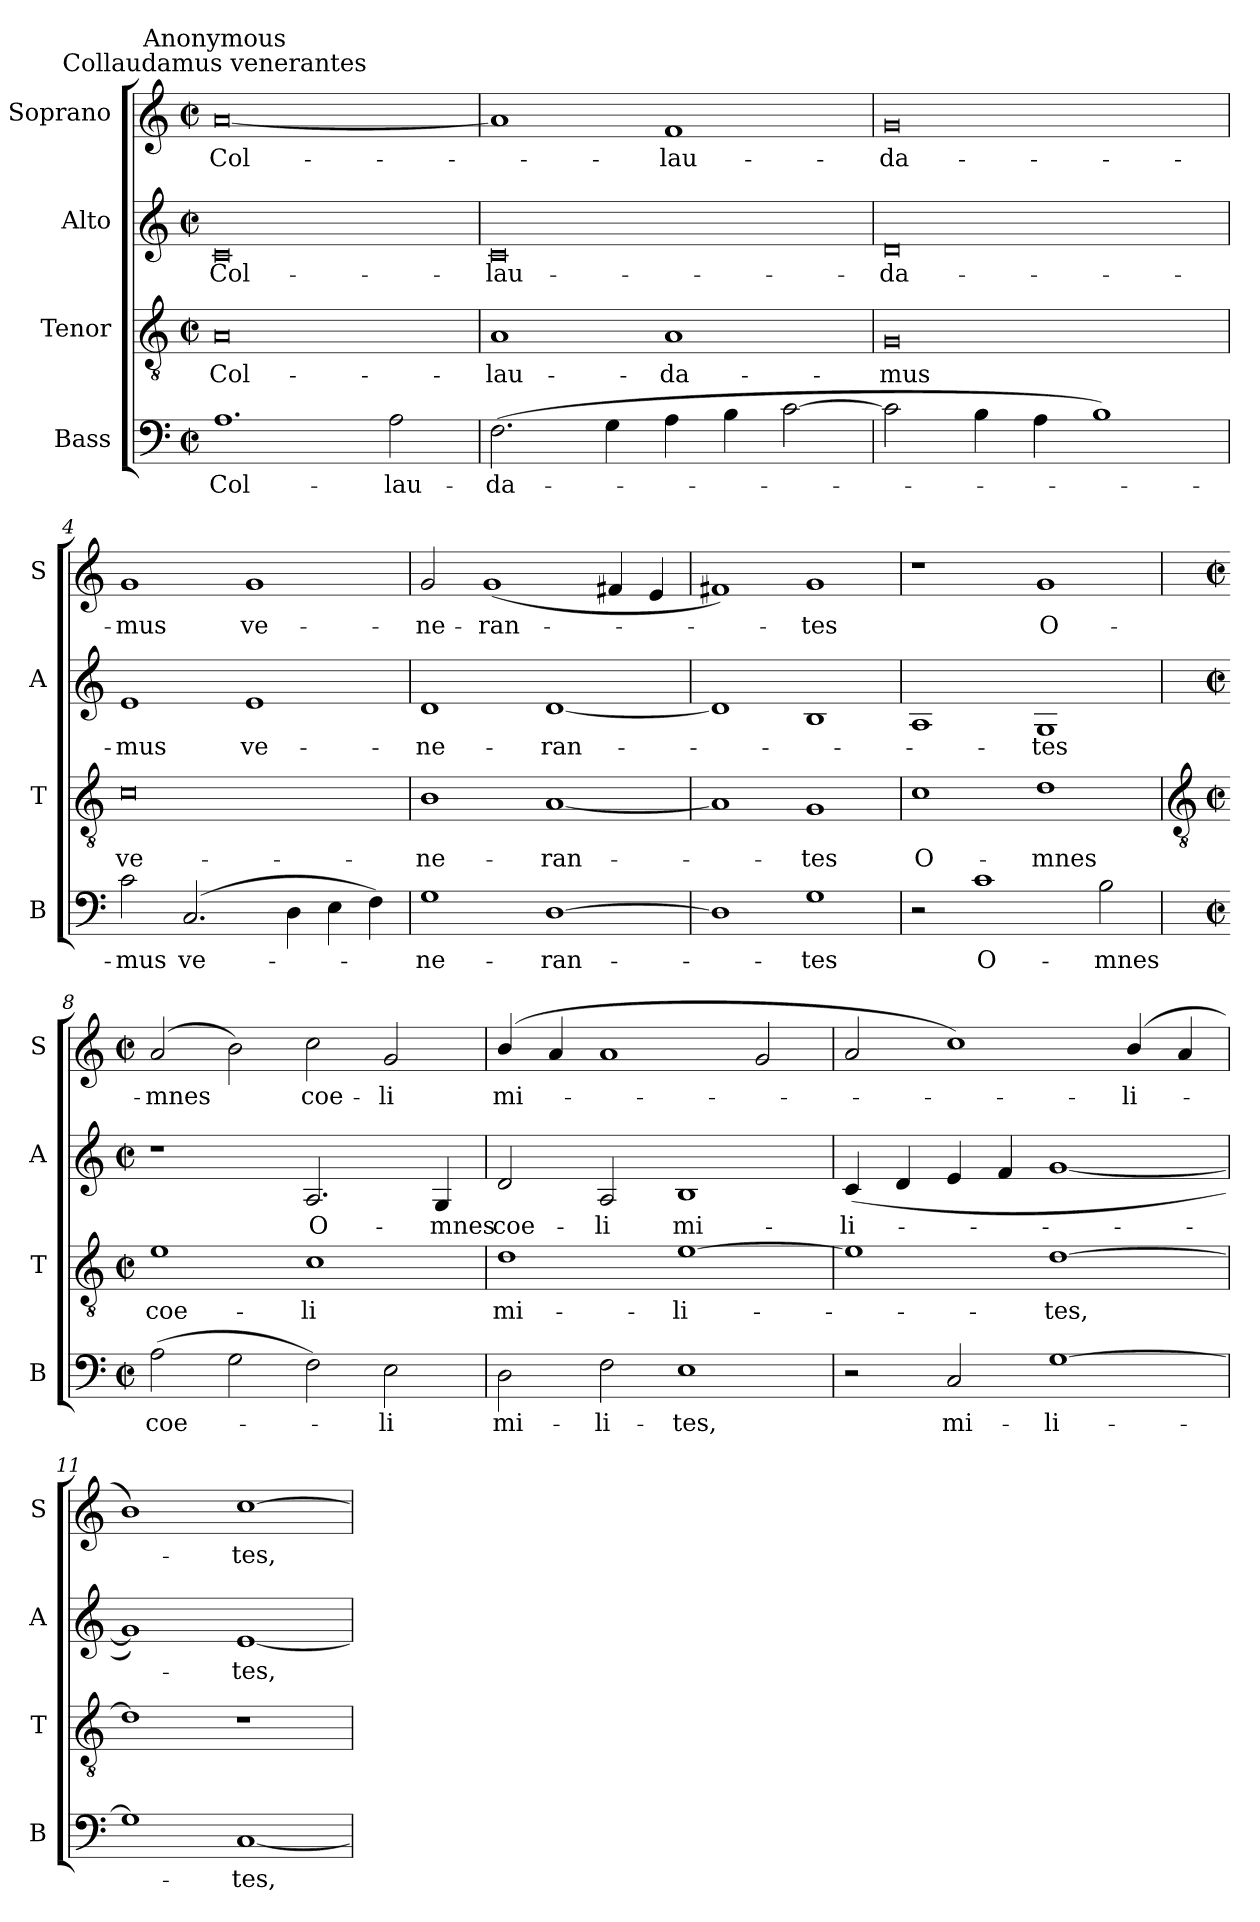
**kern	**text	**kern	**text	**kern	**text	**kern	**text
*part4	*part4	*part3	*part3	*part2	*part2	*part1	*part1
*staff4	*staff4	*staff3	*staff3	*staff2	*staff2	*staff1	*staff1
*I"Bass	*	*I"Tenor	*	*I"Alto	*	*I"Soprano	*
*I'B	*	*I'T	*	*I'A	*	*I'S	*
*clefF4	*	*clefGv2	*	*clefG2	*	*clefG2	*
*k[]	*	*k[]	*	*k[]	*	*k[]	*
*C:	*	*C:	*	*C:	*	*C:	*
*M4/2	*	*M4/2	*	*M4/2	*	*M4/2	*
*met(c|)	*	*met(c|)	*	*met(c|)	*	*met(c|)	*
=1	=1	=1	=1	=1	=1	=1	=1
!	!	!	!	!	!	!LO:TX:a:cj:t=Collaudamus venerantes	!
!	!	!	!	!	!	!LO:TX:a:cj:t=Anonymous	!
!	!LO:LY:b	!	!LO:LY:b	!	!LO:LY:b	!	!LO:LY:b
1.A	Col-	0A	Col-	0c	Col-	[0a	Col-
!	!LO:LY:b	!	!	!	!	!	!
2A	-lau-	.	.	.	.	.	.
=2	=2	=2	=2	=2	=2	=2	=2
!	!LO:LY:b	!	!LO:LY:b	!	!LO:LY:b	!	!
(>2.F	-da-	1A	-lau-	0c	-lau-	1a]	.
4G	.	.	.	.	.	.	.
!	!	!	!LO:LY:b	!	!	!	!LO:LY:b
4A	.	1A	-da-	.	.	1f	lau-
4B	.	.	.	.	.	.	.
[2c	.	.	.	.	.	.	.
=3	=3	=3	=3	=3	=3	=3	=3
!	!	!	!LO:LY:b	!	!LO:LY:b	!	!LO:LY:b
2c]	.	0G	-mus	0d	-da-	0g	-da-
4B	.	.	.	.	.	.	.
4A	.	.	.	.	.	.	.
1B)	.	.	.	.	.	.	.
=4	=4	=4	=4	=4	=4	=4	=4
!	!LO:LY:b	!	!LO:LY:b	!	!LO:LY:b	!	!LO:LY:b
2c	mus	0c	ve-	1e	-mus	1g	-mus
!	!LO:LY:b	!	!	!	!	!	!
(>2.C	ve-	.	.	.	.	.	.
!	!	!	!	!	!LO:LY:b	!	!LO:LY:b
.	.	.	.	1e	ve-	1g	ve-
4D	.	.	.	.	.	.	.
4E	.	.	.	.	.	.	.
4F)	.	.	.	.	.	.	.
=5	=5	=5	=5	=5	=5	=5	=5
!	!LO:LY:b	!	!LO:LY:b	!	!LO:LY:b	!	!LO:LY:b
1G	ne-	1B	-ne-	1d	-ne-	2g	-ne-
!	!	!	!	!	!	!	!LO:LY:b
.	.	.	.	.	.	(<1g	-ran-
!	!LO:LY:b	!	!LO:LY:b	!	!LO:LY:b	!	!
[1D	-ran-	[1A	-ran-	[1d	-ran-	.	.
.	.	.	.	.	.	4f#	.
.	.	.	.	.	.	4e	.
=6	=6	=6	=6	=6	=6	=6	=6
1D]	.	1A]	.	1d]	.	1f#X)	.
!	!LO:LY:b	!	!LO:LY:b	!	!	!	!LO:LY:b
1G	tes	1G	tes	1B	.	1g	tes
=7	=7	=7	=7	=7	=7	=7	=7
!	!	!	!LO:LY:b	!	!	!	!
2r	.	1c	O-	1A	.	1r	.
!	!LO:LY:b	!	!	!	!	!	!
1c	O-	.	.	.	.	.	.
!	!	!	!LO:LY:b	!	!LO:LY:b	!	!LO:LY:b
.	.	1d	-mnes	1G	tes	1g	O-
!	!LO:LY:b	!	!	!	!	!	!
2B	-mnes	.	.	.	.	.	.
!!LO:LB:g=z
=8	=8	=8	=8	=8	=8	=8	=8
*	*	*clefGv2	*	*	*	*	*
*M4/2	*	*M4/2	*	*M4/2	*	*M4/2	*
*met(c|)	*	*met(c|)	*	*met(c|)	*	*met(c|)	*
!	!LO:LY:b	!	!LO:LY:b	!	!	!	!LO:LY:b
(>2A	coe-	1e	coe-	1r	.	(<2a	-mnes
2G	.	.	.	.	.	2b)	.
!	!	!	!LO:LY:b	!	!LO:LY:b	!	!LO:LY:b
2F)	.	1c	-li	2.A	O-	2cc	coe-
!	!LO:LY:b	!	!	!	!	!	!LO:LY:b
2E	li	.	.	.	.	2g	-li
!	!	!	!	!	!LO:LY:b	!	!
.	.	.	.	4G	-mnes	.	.
=9	=9	=9	=9	=9	=9	=9	=9
!	!LO:LY:b	!	!LO:LY:b	!	!LO:LY:b	!	!LO:LY:b
2D	mi-	1d	mi-	2d	coe-	(<4b/	mi-
.	.	.	.	.	.	4a	.
!	!LO:LY:b	!	!	!	!LO:LY:b	!	!
2F	-li-	.	.	2A	-li	1a	.
!	!LO:LY:b	!	!LO:LY:b	!	!LO:LY:b	!	!
1E	-tes,	[1e	-li-	1B	mi-	.	.
.	.	.	.	.	.	2g	.
=10	=10	=10	=10	=10	=10	=10	=10
!	!	!	!	!	!LO:LY:b	!	!
2r	.	1e]	.	(<4c	-li-	2a	.
.	.	.	.	4d	.	.	.
!	!LO:LY:b	!	!	!	!	!	!
2C	mi-	.	.	4e	.	1cc)	.
.	.	.	.	4f	.	.	.
!	!LO:LY:b	!	!LO:LY:b	!	!	!	!
[1G	-li-	[1d	tes,	[1g	.	.	.
!	!	!	!	!	!	!	!LO:LY:b
.	.	.	.	.	.	(<4b/	li-
.	.	.	.	.	.	4a	.
=11	=11	=11	=11	=11	=11	=11	=11
1G]	.	1d]	.	1g])	.	1b)	.
!	!LO:LY:b	!	!	!	!LO:LY:b	!	!LO:LY:b
[1C	tes,	1r	.	[1e	tes,	[1cc	tes,
=	=	=	=	=	=	=	=
*-	*-	*-	*-	*-	*-	*-	*-
